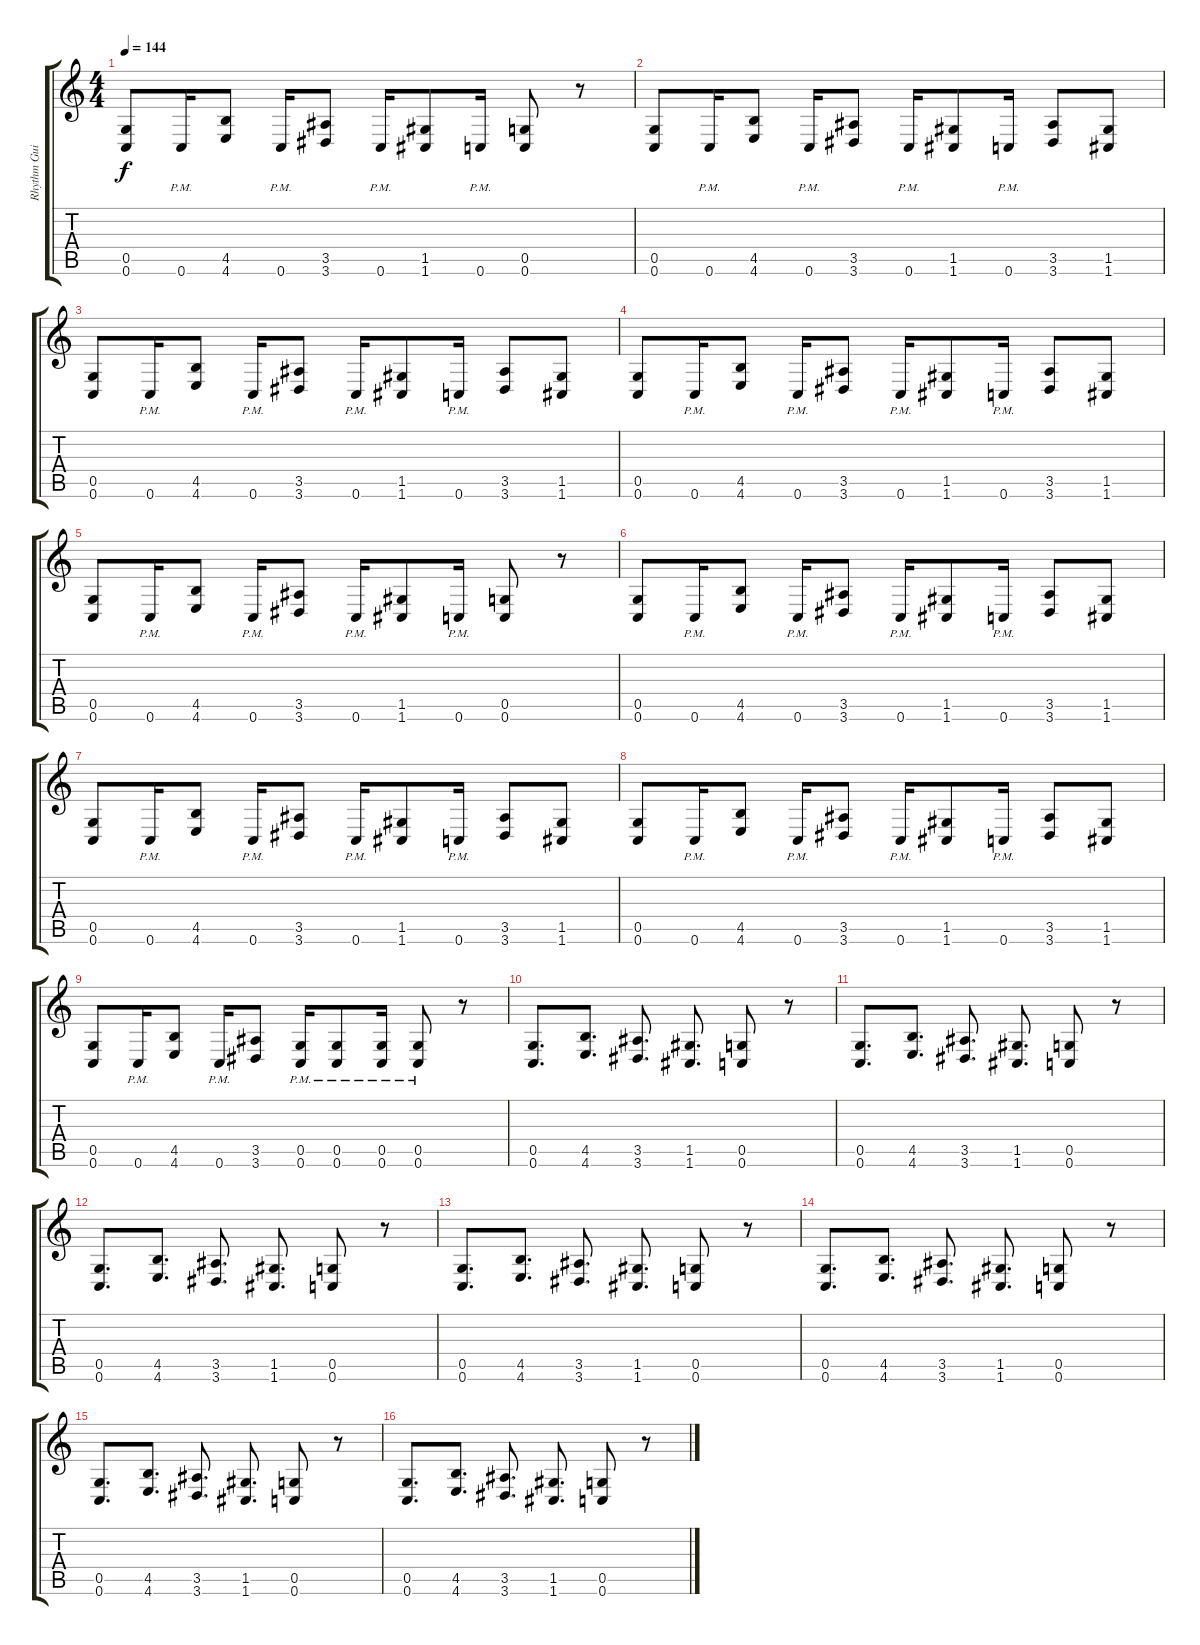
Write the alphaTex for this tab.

\track ("Rhythm Guitar 2" "Rhythm Gui") {instrument distortionguitar}
\staff {score tabs}
\tuning (D4 A3 F3 C3 G2 C2) {hide}
\ts (4 4)
\tempo 144
\clef g2
\ks c
(0.5 0.6).8{dy f} 0.6{pm}.16 (4.5 4.6).8 0.6{pm}.16 (3.5 3.6).8 0.6{pm}.16 (1.5 1.6).8 0.6{pm}.16 (0.5 0.6).8 r.8 |
(0.5 0.6).8 0.6{pm}.16 (4.5 4.6).8 0.6{pm}.16 (3.5 3.6).8 0.6{pm}.16 (1.5 1.6).8 0.6{pm}.16 (3.5 3.6).8 (1.5 1.6).8 |
(0.5 0.6).8 0.6{pm}.16 (4.5 4.6).8 0.6{pm}.16 (3.5 3.6).8 0.6{pm}.16 (1.5 1.6).8 0.6{pm}.16 (3.5 3.6).8 (1.5 1.6).8 |
(0.5 0.6).8 0.6{pm}.16 (4.5 4.6).8 0.6{pm}.16 (3.5 3.6).8 0.6{pm}.16 (1.5 1.6).8 0.6{pm}.16 (3.5 3.6).8 (1.5 1.6).8 |
(0.5 0.6).8 0.6{pm}.16 (4.5 4.6).8 0.6{pm}.16 (3.5 3.6).8 0.6{pm}.16 (1.5 1.6).8 0.6{pm}.16 (0.5 0.6).8 r.8 |
(0.5 0.6).8 0.6{pm}.16 (4.5 4.6).8 0.6{pm}.16 (3.5 3.6).8 0.6{pm}.16 (1.5 1.6).8 0.6{pm}.16 (3.5 3.6).8 (1.5 1.6).8 |
(0.5 0.6).8 0.6{pm}.16 (4.5 4.6).8 0.6{pm}.16 (3.5 3.6).8 0.6{pm}.16 (1.5 1.6).8 0.6{pm}.16 (3.5 3.6).8 (1.5 1.6).8 |
(0.5 0.6).8 0.6{pm}.16 (4.5 4.6).8 0.6{pm}.16 (3.5 3.6).8 0.6{pm}.16 (1.5 1.6).8 0.6{pm}.16 (3.5 3.6).8 (1.5 1.6).8 |
(0.5 0.6).8 0.6{pm}.16 (4.5 4.6).8 0.6{pm}.16 (3.5 3.6).8 (0.5{pm} 0.6{pm}).16 (0.5{pm} 0.6{pm}).8 (0.5{pm} 0.6{pm}).16 (0.5{pm} 0.6{pm}).8 r.8 |
(0.5 0.6).8{d} (4.5 4.6).8{d} (3.5 3.6).8{d} (1.5 1.6).8{d} (0.5 0.6).8 r.8 |
(0.5 0.6).8{d} (4.5 4.6).8{d} (3.5 3.6).8{d} (1.5 1.6).8{d} (0.5 0.6).8 r.8 |
(0.5 0.6).8{d} (4.5 4.6).8{d} (3.5 3.6).8{d} (1.5 1.6).8{d} (0.5 0.6).8 r.8 |
(0.5 0.6).8{d} (4.5 4.6).8{d} (3.5 3.6).8{d} (1.5 1.6).8{d} (0.5 0.6).8 r.8 |
(0.5 0.6).8{d} (4.5 4.6).8{d} (3.5 3.6).8{d} (1.5 1.6).8{d} (0.5 0.6).8 r.8 |
(0.5 0.6).8{d} (4.5 4.6).8{d} (3.5 3.6).8{d} (1.5 1.6).8{d} (0.5 0.6).8 r.8 |
(0.5 0.6).8{d} (4.5 4.6).8{d} (3.5 3.6).8{d} (1.5 1.6).8{d} (0.5 0.6).8 r.8
